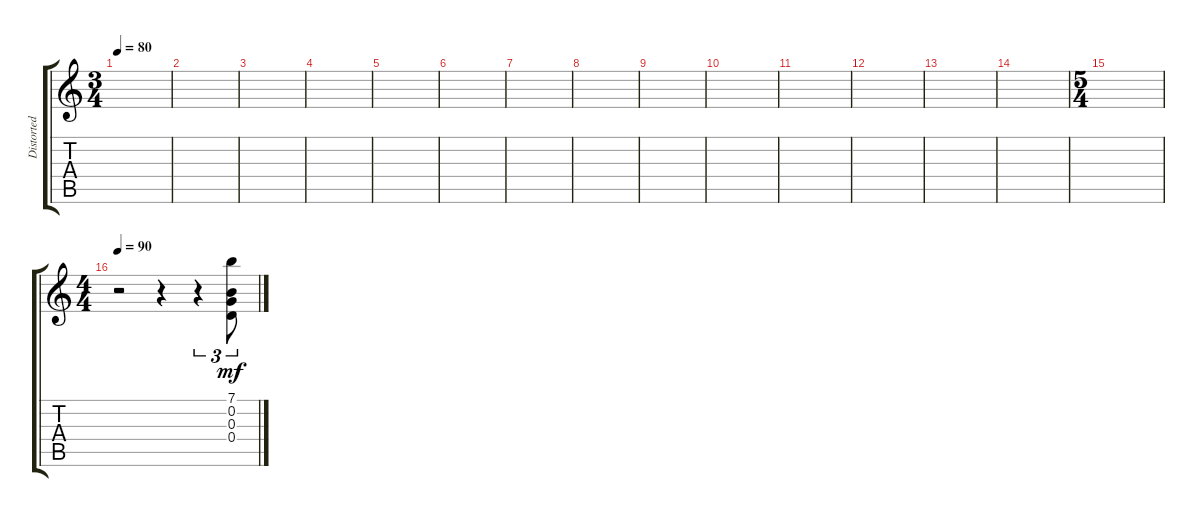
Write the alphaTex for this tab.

\track ("Distorted guitar" "Distorted ") {instrument overdrivenguitar}
\staff {score tabs}
\tuning (E4 B3 G3 D3 A2 E2) {hide}
\ts (3 4)
\tempo 80
\clef g2
\ks c
|
|
|
|
|
|
|
|
|
|
|
|
|
|
\ts (5 4)
|
\ts (4 4)
\tempo 90
r.2 r.4 r.4{tu (3 2)} (7.1 0.2 0.3 0.4).8{tu (3 2) dy mf}
